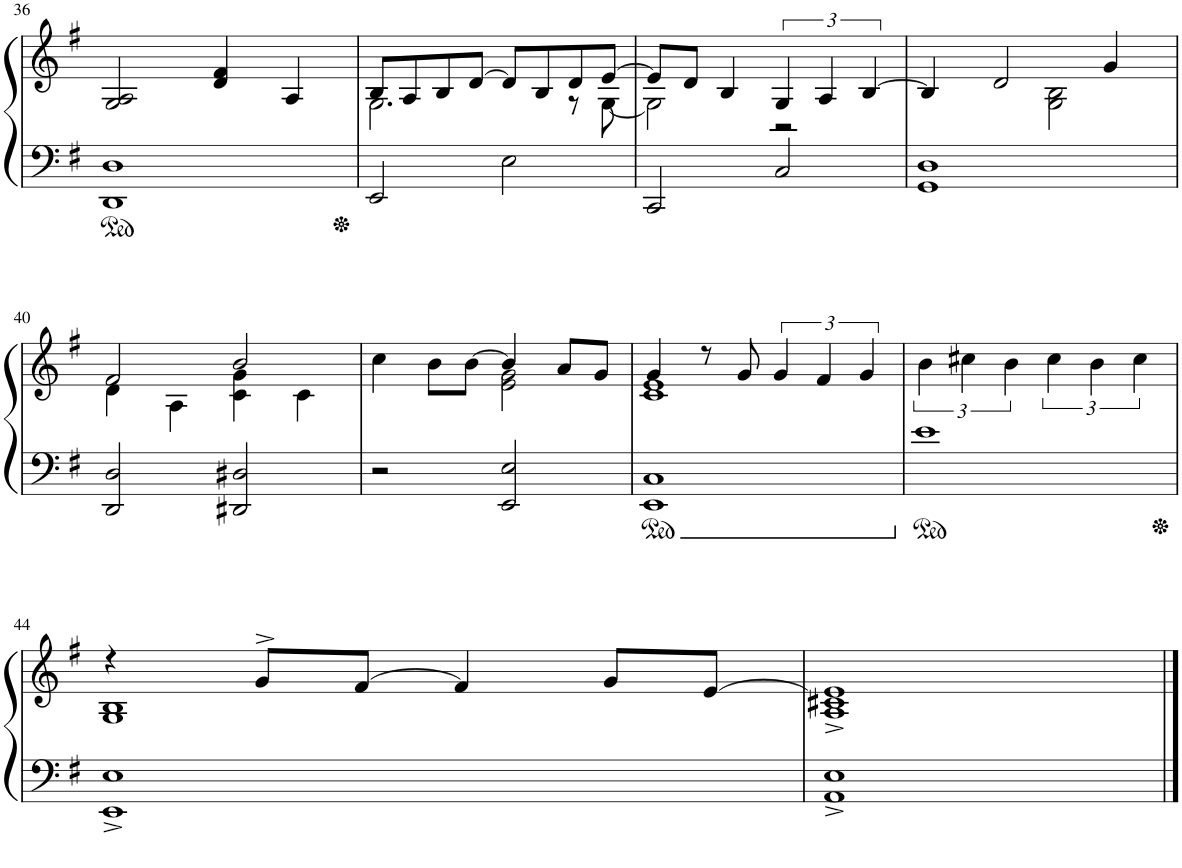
**kern	**kern
*part1	*part1
*staff2	*staff1
*I"Piano	*
*I'Pno.	*
!!LO:PB:g=z
*clefF4	*clefG2
*k[f#]	*k[f#]
*M4/4	*M4/4
=36	=36
1DD 1D	2G/ 2A/
.	4d/ 4f#/
.	4A/
=37	=37
*	*^
2EE/	8B/L	2.G\
.	8A/	.
.	8B/	.
.	[8d/J	.
2E\	8d/L]	.
.	8B/	.
.	8d/	8r
.	[8e/J	[8G\
=38	=38	=38
2CC/	8e/L]	2G\]
.	8d/J	.
.	4B/	.
2C/	6G/	2r
.	6A/	.
.	[6B/	.
=39	=39	=39
1GG 1D	4B/]	2ryy
.	2d/	.
.	.	2G\ 2B\
.	4g/	.
!!LO:LB:g=z	!!
=40	=40	=40
2DD/ 2D/	2f#/	4d\
.	.	4A\
2DD#X/ 2D#X/	2b/	4c\ 4g\
.	.	4c\
=41	=41	=41
2r	4cc\	2ryy
.	8b\L	.
.	[8b\J	.
2EE/ 2E/	4b/]	2e\ 2g\
.	8a/L	.
.	8g/J	.
=42	=42	=42
1EE 1C	4g/	1c 1e
.	8r	.
.	8g/	.
.	6g/	.
.	6f#/	.
.	6g/	.
*	*v	*v
=43	=43
1e	6b\
.	6cc#X\
.	6b\
.	6cc#\
.	6b\
.	6cc#\
!!LO:LB:g=z
=44	=44
*	*^
1EE^ 1E^	4r	1G 1B
.	8g^/L	.
.	[8f#/J	.
.	4f#/]	.
.	8g/L	.
.	[8e/J	.
*	*v	*v
=45	=45
1AA^ 1E^	1A^ 1c#X^ 1e]^
==	==
*-	*-
